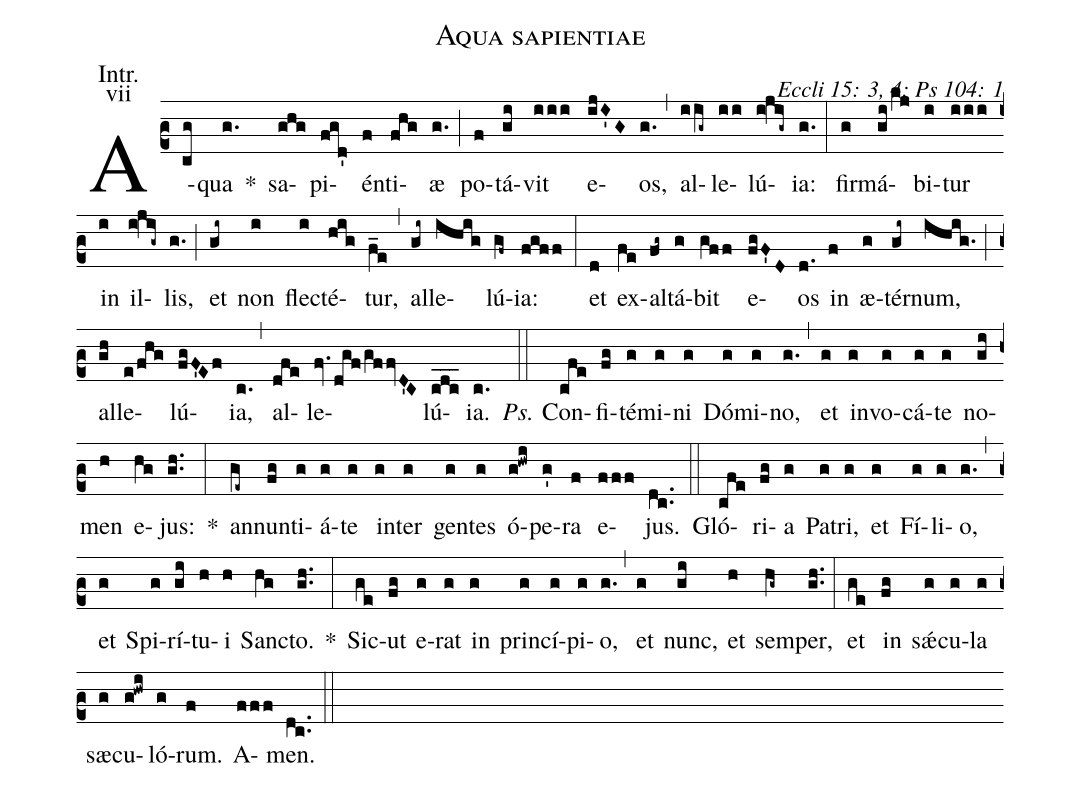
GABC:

name: Aqua sapientiae;
office-part: Introitus;
mode: 7;
commentary: Eccli 15: 3, 4; Ps 104: 1;
annotation: Intr.;
annotation: vii;
%%
(c2) A(cg)qua(g.) *() sa(ghg)pi(fgd')én(f)ti(fhg)æ(g.) (;) po(f)tá(gi)vit(iii) e(ijI'G)os,(g.) (,) al(iig~)le(ii)lú(i!jig~)ia:(g.) (:)
fir(g)má(gi/kj)bi(i)tur(iii) in(i) il(i!jig~)lis,(g.) (;) et(gi~) non(i) flec(i)té(hig)tur,(f_e) (,) al(gi~)le(ihig)lú(gf~)ia:(fgff) (:)
et(d) ex(fe)al(fg~)tá(g)bit(gff) e(fgF'D)os(d.) in(f) æ(g)tér(gi~)num,(ihig.) (;) al(gh)le(e/fhg)lú(fgF'Ef)ia,(c.) (,) al(dfe)le(fv.dgf/gffvD'C)lú(cdc___)ia.(c.) (::)
<i>Ps.</i> Con(cfe)fi(fg)té(g)mi(g)ni(g) Dó(g)mi(g)no,(g.) (,) et(g) in(g)vo(g)cá(g)te(g) no(gi)men(h) e(hg)jus:(gh..) *(:)
an(ge~)nun(fg)ti(g)á(g)te(g) in(g)ter(g) gen(g)tes(g) ó(g!hwi)pe(g')ra(f) e(fff)jus.(dc..) (::)
Gló(cfe)ri(fg)a(g) Pa(g)tri,(g) et(g) Fí(g)li(g)o,(g.) (,) et(g) Spi(g)rí(gi)tu(h)i(h) Sanc(hg)to.(gh..) *(:) Sic(ge)ut(fg) e(g)rat(g) in(g) prin(g)cí(g)pi(g)o,(g.) (,) et(g) nunc,(gi) et(h) sem(hg~)per,(gh..) (:) et(ge) in(fg) sǽ(g)cu(g)la(g) sæ(g)cu(g!hwi)ló(g)rum.(f) A(fff)men.(dc..) (::)
